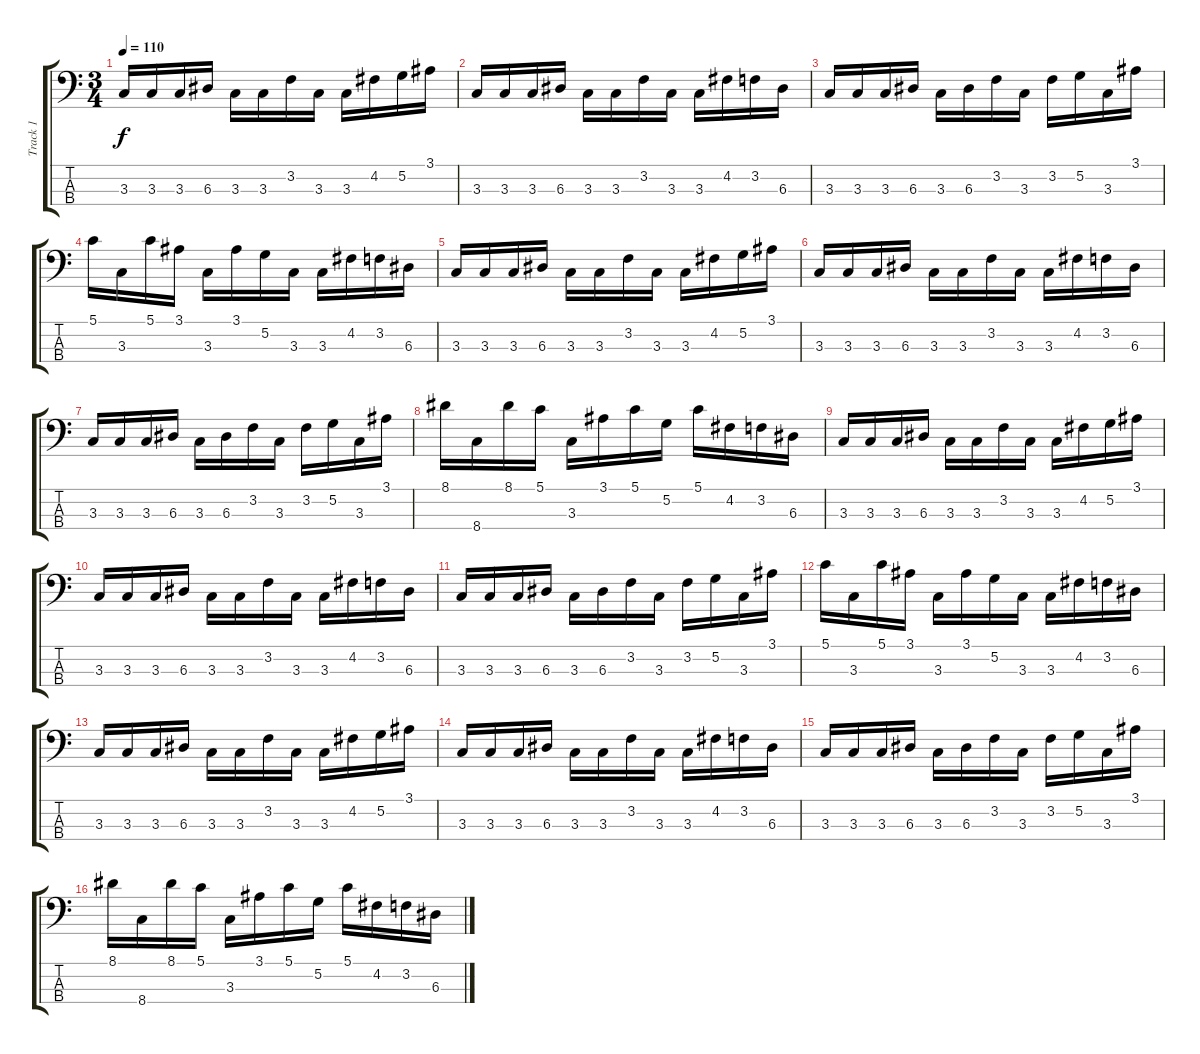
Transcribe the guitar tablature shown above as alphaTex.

\track ("Track 1" "Track 1") {instrument electricbasspick}
\staff {score tabs}
\tuning (G2 D2 A1 E1) {hide}
\ts (3 4)
\tempo 110
\clef f4
\ks c
3.3.16{dy f instrument electricbasspick} 3.3.16 3.3.16 6.3.16 3.3.16 3.3.16 3.2.16 3.3.16 3.3.16 4.2.16 5.2.16 3.1.16 |
3.3.16 3.3.16 3.3.16 6.3.16 3.3.16 3.3.16 3.2.16 3.3.16 3.3.16 4.2.16 3.2.16 6.3.16 |
3.3.16 3.3.16 3.3.16 6.3.16 3.3.16 6.3.16 3.2.16 3.3.16 3.2.16 5.2.16 3.3.16 3.1.16 |
5.1.16 3.3.16 5.1.16 3.1.16 3.3.16 3.1.16 5.2.16 3.3.16 3.3.16 4.2.16 3.2.16 6.3.16 |
3.3.16 3.3.16 3.3.16 6.3.16 3.3.16 3.3.16 3.2.16 3.3.16 3.3.16 4.2.16 5.2.16 3.1.16 |
3.3.16 3.3.16 3.3.16 6.3.16 3.3.16 3.3.16 3.2.16 3.3.16 3.3.16 4.2.16 3.2.16 6.3.16 |
3.3.16 3.3.16 3.3.16 6.3.16 3.3.16 6.3.16 3.2.16 3.3.16 3.2.16 5.2.16 3.3.16 3.1.16 |
8.1.16 8.4.16 8.1.16 5.1.16 3.3.16 3.1.16 5.1.16 5.2.16 5.1.16 4.2.16 3.2.16 6.3.16 |
3.3.16 3.3.16 3.3.16 6.3.16 3.3.16 3.3.16 3.2.16 3.3.16 3.3.16 4.2.16 5.2.16 3.1.16 |
3.3.16 3.3.16 3.3.16 6.3.16 3.3.16 3.3.16 3.2.16 3.3.16 3.3.16 4.2.16 3.2.16 6.3.16 |
3.3.16 3.3.16 3.3.16 6.3.16 3.3.16 6.3.16 3.2.16 3.3.16 3.2.16 5.2.16 3.3.16 3.1.16 |
5.1.16 3.3.16 5.1.16 3.1.16 3.3.16 3.1.16 5.2.16 3.3.16 3.3.16 4.2.16 3.2.16 6.3.16 |
3.3.16 3.3.16 3.3.16 6.3.16 3.3.16 3.3.16 3.2.16 3.3.16 3.3.16 4.2.16 5.2.16 3.1.16 |
3.3.16 3.3.16 3.3.16 6.3.16 3.3.16 3.3.16 3.2.16 3.3.16 3.3.16 4.2.16 3.2.16 6.3.16 |
3.3.16 3.3.16 3.3.16 6.3.16 3.3.16 6.3.16 3.2.16 3.3.16 3.2.16 5.2.16 3.3.16 3.1.16 |
8.1.16 8.4.16 8.1.16 5.1.16 3.3.16 3.1.16 5.1.16 5.2.16 5.1.16 4.2.16 3.2.16 6.3.16
